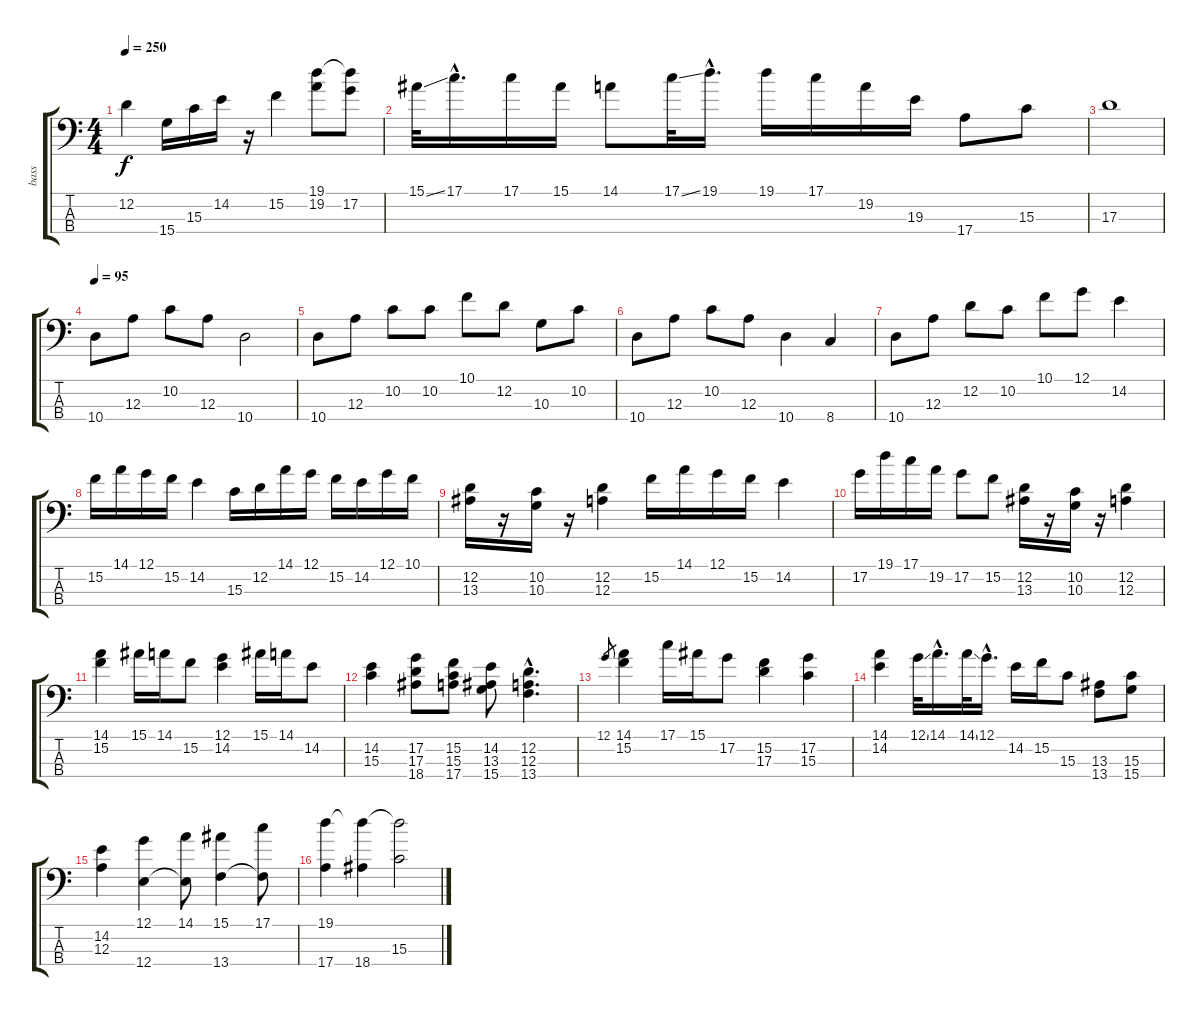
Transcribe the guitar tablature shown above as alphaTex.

\track ("bass" "bass") {instrument electricbassfinger}
\staff {score tabs}
\tuning (G2 D2 A1 E1) {hide}
\ts (4 4)
\tempo 250
\clef f4
\ks c
12.2.4{dy f} 15.4.16 15.3.16 14.2.16 r.16 15.2.4 (19.1 19.2).8 (19.1{t} 17.2).8 |
15.1{ss}.32 17.1{hac}.16{d} 17.1.16 15.1.16 14.1.8 17.1{ss}.32 19.1{hac}.16{d} 19.1.16 17.1.16 19.2.16 19.3.16 17.4.8 15.3.8 |
17.3.1 |
\tempo 95
10.4.8 12.3.8 10.2.8 12.3.8 10.4.2 |
10.4.8 12.3.8 10.2.8 10.2.8 10.1.8 12.2.8 10.3.8 10.2.8 |
10.4.8 12.3.8 10.2.8 12.3.8 10.4.4 8.4.4 |
10.4.8 12.3.8 12.2.8 10.2.8 10.1.8 12.1.8 14.2.4 |
15.2.16 14.1.16 12.1.16 15.2.16 14.2.4 15.3.16 12.2.16 14.1.16 12.1.16 15.2.16 14.2.16 12.1.16 10.1.16 |
(12.2 13.3).16 r.16 (10.2 10.3).16 r.16 (12.2 12.3).4 15.2.16 14.1.16 12.1.16 15.2.16 14.2.4 |
17.2.16 19.1.16 17.1.16 19.2.16 17.2.8 15.2.8 (12.2 13.3).16 r.16 (10.2 10.3).16 r.16 (12.2 12.3).4 |
(14.1 15.2).4 15.1.16 14.1.16 15.2.8 (12.1 14.2).4 15.1.16 14.1.16 14.2.8 |
(14.2 15.3).4 (17.2 17.3 18.4).8 (15.2 15.3 17.4).8 (14.2 13.3 15.4).8 (12.2{hac} 12.3{hac} 13.4{hac}).4{d} |
12.1.8{gr} (14.1 15.2).4 17.1.16 15.1.16 17.2.8 (15.2 17.3).4 (17.2 15.3).4 |
(14.1 14.2).4 12.1{ss}.32 14.1{hac}.16{d} 14.1{ss}.32 12.1{hac}.16{d} 14.2.16 15.2.16 15.3.8 (13.3 13.4).8 (15.3 15.4).8 |
(14.2 12.3).4 (12.1 12.4).4 (14.1 12.4{t}).8 (15.1 13.4).4 (17.1 13.4{t}).8 |
(19.1 17.4).4 (19.1{t} 18.4).4 (19.1{t} 15.3).2
